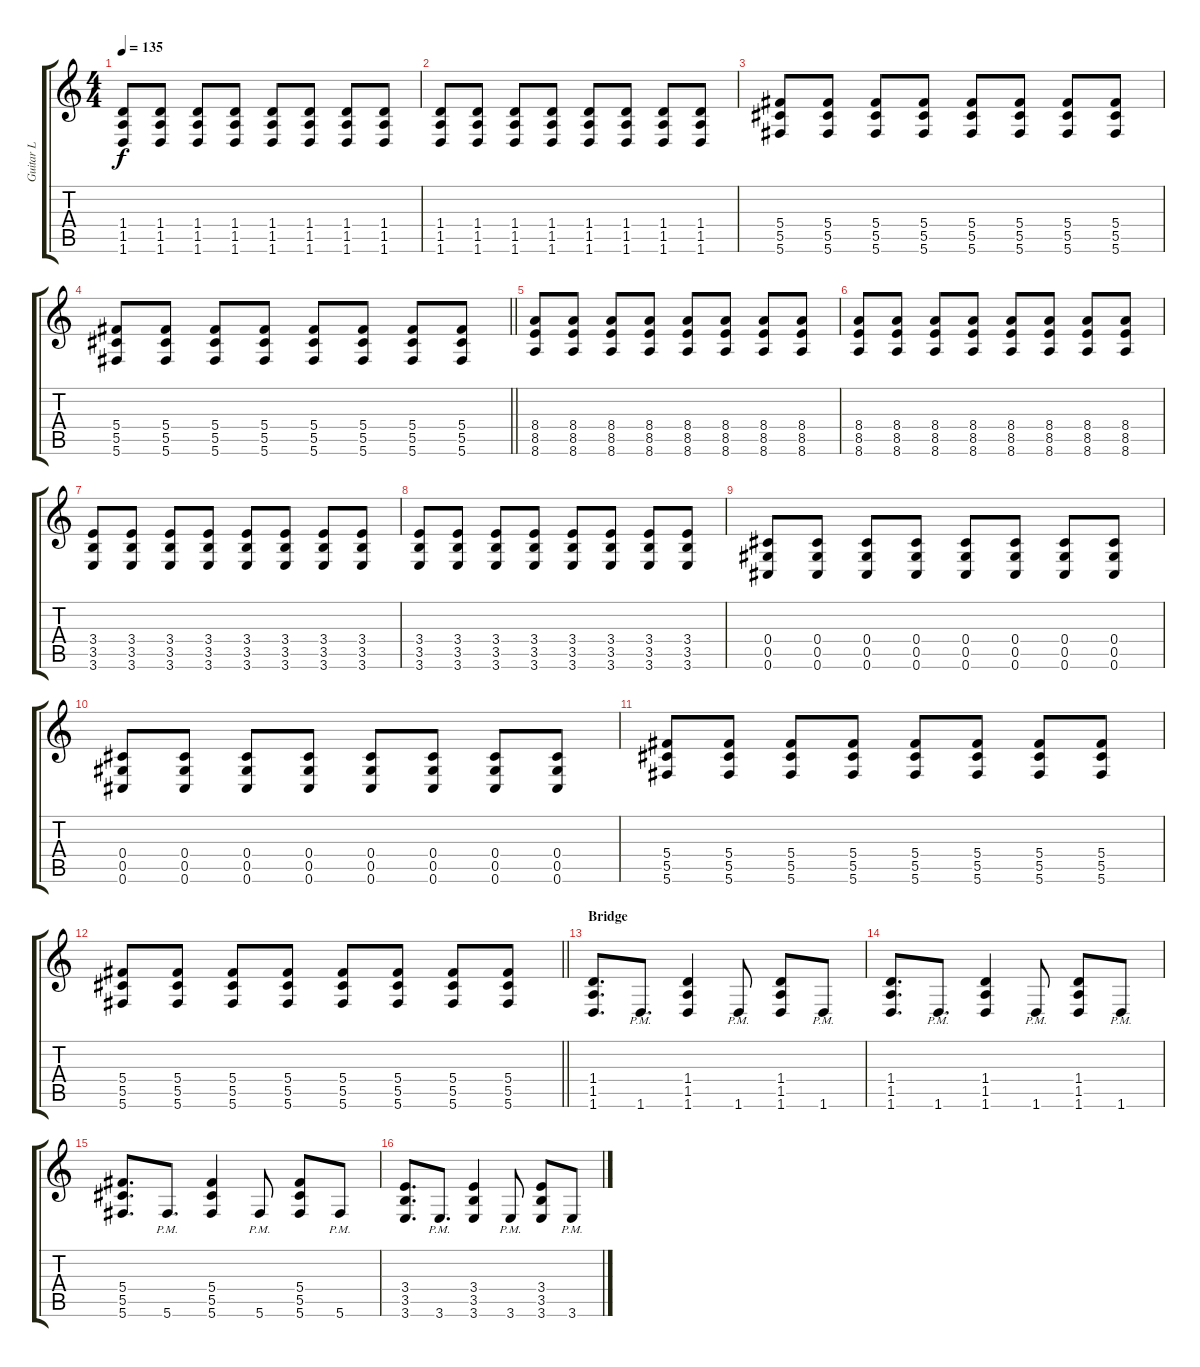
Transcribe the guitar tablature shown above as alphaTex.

\track ("Guitar L" "Guitar L") {instrument distortionguitar}
\staff {score tabs}
\tuning (Eb4 Bb3 Gb3 Db3 Ab2 Db2) {hide}
\ts (4 4)
\tempo 135
\clef g2
\ks c
(1.4 1.5 1.6).8{dy f} (1.4 1.5 1.6).8 (1.4 1.5 1.6).8 (1.4 1.5 1.6).8 (1.4 1.5 1.6).8 (1.4 1.5 1.6).8 (1.4 1.5 1.6).8 (1.4 1.5 1.6).8 |
(1.4 1.5 1.6).8 (1.4 1.5 1.6).8 (1.4 1.5 1.6).8 (1.4 1.5 1.6).8 (1.4 1.5 1.6).8 (1.4 1.5 1.6).8 (1.4 1.5 1.6).8 (1.4 1.5 1.6).8 |
(5.4 5.5 5.6).8 (5.4 5.5 5.6).8 (5.4 5.5 5.6).8 (5.4 5.5 5.6).8 (5.4 5.5 5.6).8 (5.4 5.5 5.6).8 (5.4 5.5 5.6).8 (5.4 5.5 5.6).8 |
\barLineRight lightlight
(5.4 5.5 5.6).8 (5.4 5.5 5.6).8 (5.4 5.5 5.6).8 (5.4 5.5 5.6).8 (5.4 5.5 5.6).8 (5.4 5.5 5.6).8 (5.4 5.5 5.6).8 (5.4 5.5 5.6).8 |
\section ("" "")
(8.4 8.5 8.6).8 (8.4 8.5 8.6).8 (8.4 8.5 8.6).8 (8.4 8.5 8.6).8 (8.4 8.5 8.6).8 (8.4 8.5 8.6).8 (8.4 8.5 8.6).8 (8.4 8.5 8.6).8 |
(8.4 8.5 8.6).8 (8.4 8.5 8.6).8 (8.4 8.5 8.6).8 (8.4 8.5 8.6).8 (8.4 8.5 8.6).8 (8.4 8.5 8.6).8 (8.4 8.5 8.6).8 (8.4 8.5 8.6).8 |
(3.4 3.5 3.6).8 (3.4 3.5 3.6).8 (3.4 3.5 3.6).8 (3.4 3.5 3.6).8 (3.4 3.5 3.6).8 (3.4 3.5 3.6).8 (3.4 3.5 3.6).8 (3.4 3.5 3.6).8 |
(3.4 3.5 3.6).8 (3.4 3.5 3.6).8 (3.4 3.5 3.6).8 (3.4 3.5 3.6).8 (3.4 3.5 3.6).8 (3.4 3.5 3.6).8 (3.4 3.5 3.6).8 (3.4 3.5 3.6).8 |
(0.4 0.5 0.6).8 (0.4 0.5 0.6).8 (0.4 0.5 0.6).8 (0.4 0.5 0.6).8 (0.4 0.5 0.6).8 (0.4 0.5 0.6).8 (0.4 0.5 0.6).8 (0.4 0.5 0.6).8 |
(0.4 0.5 0.6).8 (0.4 0.5 0.6).8 (0.4 0.5 0.6).8 (0.4 0.5 0.6).8 (0.4 0.5 0.6).8 (0.4 0.5 0.6).8 (0.4 0.5 0.6).8 (0.4 0.5 0.6).8 |
(5.4 5.5 5.6).8 (5.4 5.5 5.6).8 (5.4 5.5 5.6).8 (5.4 5.5 5.6).8 (5.4 5.5 5.6).8 (5.4 5.5 5.6).8 (5.4 5.5 5.6).8 (5.4 5.5 5.6).8 |
\barLineRight lightlight
(5.4 5.5 5.6).8 (5.4 5.5 5.6).8 (5.4 5.5 5.6).8 (5.4 5.5 5.6).8 (5.4 5.5 5.6).8 (5.4 5.5 5.6).8 (5.4 5.5 5.6).8 (5.4 5.5 5.6).8 |
\section ("" "Bridge")
(1.4 1.5 1.6).8{d} 1.6{pm}.8{d} (1.4 1.5 1.6).4 1.6{pm}.8 (1.4 1.5 1.6).8 1.6{pm}.8 |
(1.4 1.5 1.6).8{d} 1.6{pm}.8{d} (1.4 1.5 1.6).4 1.6{pm}.8 (1.4 1.5 1.6).8 1.6{pm}.8 |
(5.4 5.5 5.6).8{d} 5.6{pm}.8{d} (5.4 5.5 5.6).4 5.6{pm}.8 (5.4 5.5 5.6).8 5.6{pm}.8 |
(3.4 3.5 3.6).8{d} 3.6{pm}.8{d} (3.4 3.5 3.6).4 3.6{pm}.8 (3.4 3.5 3.6).8 3.6{pm}.8
